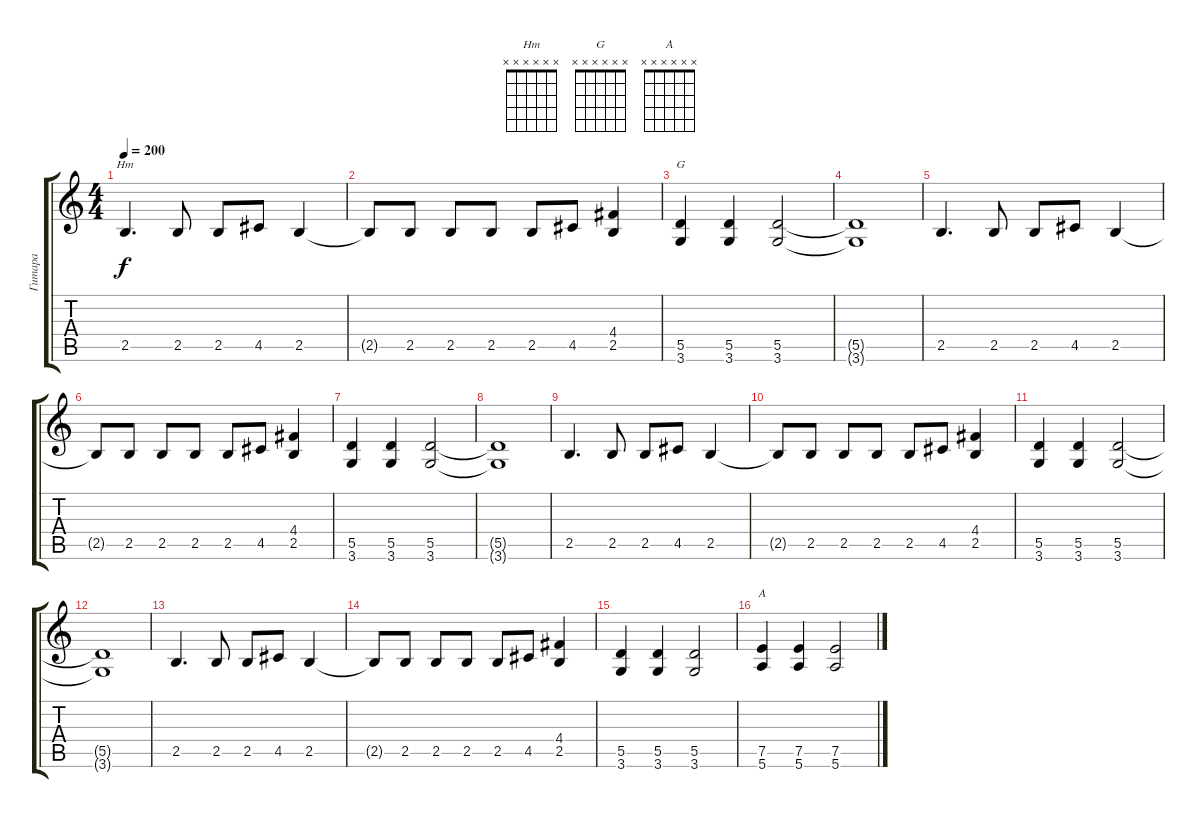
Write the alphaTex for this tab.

\track ("Гитара" "Гитара") {instrument distortionguitar}
\staff {score tabs}
\tuning (E4 B3 G3 D3 A2 E2) {hide}
\chord ("Hm" x x x x x x)
\chord ("G" x x x x x x)
\chord ("A" x x x x x x)
\ts (4 4)
\tempo 200
\clef g2
\ks c
2.5.4{d ch "Hm" dy f} 2.5.8 2.5.8 4.5.8 2.5.4 |
2.5{t}.8 2.5.8 2.5.8 2.5.8 2.5.8 4.5.8 (4.4 2.5).4 |
(5.5 3.6).4{ch "G"} (5.5 3.6).4 (5.5 3.6).2 |
(5.5{t} 3.6{t}).1 |
2.5.4{d} 2.5.8 2.5.8 4.5.8 2.5.4 |
2.5{t}.8 2.5.8 2.5.8 2.5.8 2.5.8 4.5.8 (4.4 2.5).4 |
(5.5 3.6).4 (5.5 3.6).4 (5.5 3.6).2 |
(5.5{t} 3.6{t}).1 |
2.5.4{d} 2.5.8 2.5.8 4.5.8 2.5.4 |
2.5{t}.8 2.5.8 2.5.8 2.5.8 2.5.8 4.5.8 (4.4 2.5).4 |
(5.5 3.6).4 (5.5 3.6).4 (5.5 3.6).2 |
(5.5{t} 3.6{t}).1 |
2.5.4{d} 2.5.8 2.5.8 4.5.8 2.5.4 |
2.5{t}.8 2.5.8 2.5.8 2.5.8 2.5.8 4.5.8 (4.4 2.5).4 |
(5.5 3.6).4 (5.5 3.6).4 (5.5 3.6).2 |
(7.5 5.6).4{ch "A"} (7.5 5.6).4 (7.5 5.6).2
